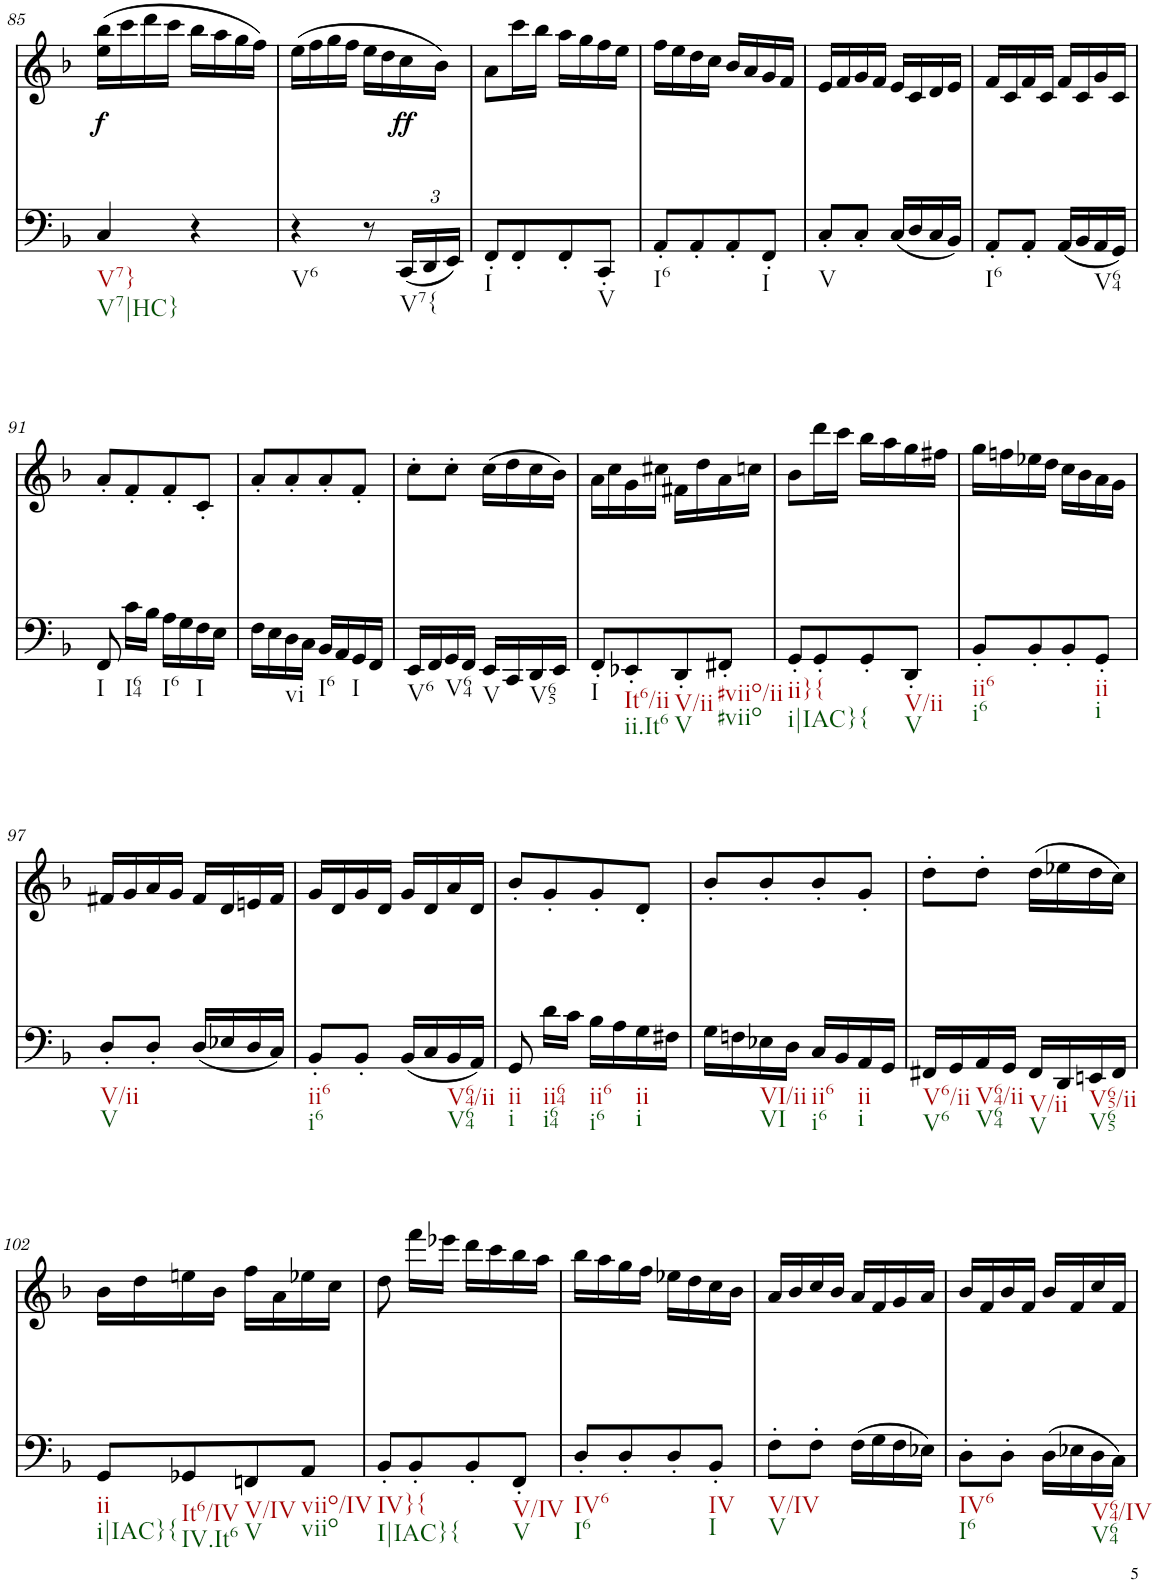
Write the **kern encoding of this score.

**kern	**kern	**text	**dynam
*part2	*part1	*part1	*part1
*staff2	*staff1	*staff1	*staff1
*I"piano	*I"piano	*	*
*I'Pno	*I'Pno	*	*
!!LO:PB:g=z
*clefF4	*clefG2	*	*
*k[b-]	*k[b-]	*	*
*F:	*F:	*	*
*M2/4	*M2/4	*	*
=85	=85	=85	=85
!LO:TX:b:t=V7}	!	!	!
!LO:TX:b:t=V7|HC}	!	!	!
!	!	!	!LO:DY:b
4C/	(16ee\ 16bb-\LL	.	f
.	16ccc\	.	.
.	16ddd\	.	.
.	16ccc\JJ	.	.
4r	16bb-\LL	.	.
.	16aa\	.	.
.	16gg\	.	.
.	16ff\JJ)	.	.
=86	=86	=86	=86
!LO:TX:b:t=V6	!	!	!
4r	(16ee\LL	.	.
.	16ff\	.	.
.	16gg\	.	.
.	16ff\JJ	.	.
8r	16ee\LL	.	.
.	16dd\	.	.
*Xbrackettup	*	*	*
!LO:TX:b:t=V7{	!	!	!
!	!	!LO:LY:b	!LO:DY:b
(24CC/LL	16cc\	ff	ff
24DD/	.	.	.
.	16b-\JJ)	.	.
24EE/JJ)	.	.	.
=87	=87	=87	=87
!LO:TX:b:t=I	!	!	!
!	!	!LO:LY:b	!
8FF'/L	8a\L	ff	.
8FF'/	16ccc\L	.	.
.	16bb-\JJ	.	.
8FF'/	16aa\LL	.	.
.	16gg\	.	.
!LO:TX:b:t=V	!	!	!
8CC'/J	16ff\	.	.
.	16ee\JJ	.	.
=88	=88	=88	=88
!LO:TX:b:t=I6	!	!	!
8AA'/L	16ff\LL	.	.
.	16ee\	.	.
8AA'/	16dd\	.	.
.	16cc\JJ	.	.
8AA'/	16b-/LL	.	.
.	16a/	.	.
!LO:TX:b:t=I	!	!	!
8FF'/J	16g/	.	.
.	16f/JJ	.	.
=89	=89	=89	=89
!LO:TX:b:t=V	!	!	!
8C'/L	16e/LL	.	.
.	16f/	.	.
8C'/J	16g/	.	.
.	16f/JJ	.	.
(16C/LL	16e/LL	.	.
16D/	16c/	.	.
16C/	16d/	.	.
16BB-/JJ)	16e/JJ	.	.
=90	=90	=90	=90
!LO:TX:b:t=I6	!	!	!
8AA'/L	16f/LL	.	.
.	16c/	.	.
8AA'/J	16f/	.	.
.	16c/JJ	.	.
(16AA/LL	16f/LL	.	.
16BB-/	16c/	.	.
!LO:TX:b:t=V64	!	!	!
16AA/	16g/	.	.
16GG/JJ)	16c/JJ	.	.
!!LO:LB:g=z
=91	=91	=91	=91
!LO:TX:b:t=I	!	!	!
8FF/	8a'/L	.	.
!LO:TX:b:t=I64	!	!	!
16c\LL	8f'/	.	.
16B-\JJ	.	.	.
!LO:TX:b:t=I6	!	!	!
16A\LL	8f'/	.	.
16G\	.	.	.
!LO:TX:b:t=I	!	!	!
16F\	8c'/J	.	.
16E\JJ	.	.	.
=92	=92	=92	=92
16F\LL	8a'/L	.	.
16E\	.	.	.
!LO:TX:b:t=vi	!	!	!
16D\	8a'/	.	.
16C\JJ	.	.	.
!LO:TX:b:t=I6	!	!	!
16BB-/LL	8a'/	.	.
16AA/	.	.	.
!LO:TX:b:t=I	!	!	!
16GG/	8f'/J	.	.
16FF/JJ	.	.	.
=93	=93	=93	=93
!LO:TX:b:t=V6	!	!	!
16EE/LL	8cc'\L	.	.
16FF/	.	.	.
!LO:TX:b:t=V64	!	!	!
16GG/	8cc'\J	.	.
16FF/JJ	.	.	.
!LO:TX:b:t=V	!	!	!
16EE/LL	(16cc\LL	.	.
16CC/	16dd\	.	.
!LO:TX:b:t=V65	!	!	!
16DD/	16cc\	.	.
16EE/JJ	16b-\JJ)	.	.
=94	=94	=94	=94
!LO:TX:b:t=I	!	!	!
8FF'/L	16a\LL	.	.
.	16cc\	.	.
!LO:TX:b:t=It6/ii	!	!	!
!LO:TX:b:t=ii.It6	!	!	!
8EE-X'/	16g\	.	.
.	16cc#X\JJ	.	.
!LO:TX:b:t=V/ii	!	!	!
!LO:TX:b:t=V	!	!	!
8DD'/	16f#X\LL	.	.
.	16dd\	.	.
!LO:TX:b:t=#viio/ii	!	!	!
!LO:TX:b:t=#viio	!	!	!
8FF#X'/J	16a\	.	.
.	16ccn\JJ	.	.
=95	=95	=95	=95
!LO:TX:b:t=ii}{	!	!	!
!LO:TX:b:t=i|IAC}{	!	!	!
8GG'/L	8b-\L	.	.
8GG'/	16ddd\L	.	.
.	16ccc\JJ	.	.
8GG'/	16bb-\LL	.	.
.	16aa\	.	.
!LO:TX:b:t=V/ii	!	!	!
!LO:TX:b:t=V	!	!	!
8DD'/J	16gg\	.	.
.	16ff#X\JJ	.	.
=96	=96	=96	=96
!LO:TX:b:t=ii6	!	!	!
!LO:TX:b:t=i6	!	!	!
8BB-'/L	16gg\LL	.	.
.	16ffn\	.	.
8BB-'/	16ee-X\	.	.
.	16dd\JJ	.	.
8BB-'/	16cc\LL	.	.
.	16b-\	.	.
!LO:TX:b:t=ii	!	!	!
!LO:TX:b:t=i	!	!	!
8GG'/J	16a\	.	.
.	16g\JJ	.	.
!!LO:LB:g=z
=97	=97	=97	=97
!LO:TX:b:t=V/ii	!	!	!
!LO:TX:b:t=V	!	!	!
8D'/L	16f#X/LL	.	.
.	16g/	.	.
8D'/J	16a/	.	.
.	16g/JJ	.	.
(16D/LL	16f#/LL	.	.
16E-X/	16d/	.	.
16D/	16en/	.	.
16C/JJ)	16f#/JJ	.	.
=98	=98	=98	=98
!LO:TX:b:t=ii6	!	!	!
!LO:TX:b:t=i6	!	!	!
8BB-'/L	16g/LL	.	.
.	16d/	.	.
8BB-'/J	16g/	.	.
.	16d/JJ	.	.
(16BB-/LL	16g/LL	.	.
16C/	16d/	.	.
!LO:TX:b:t=V64/ii	!	!	!
!LO:TX:b:t=V64	!	!	!
16BB-/	16a/	.	.
16AA/JJ)	16d/JJ	.	.
=99	=99	=99	=99
!LO:TX:b:t=ii	!	!	!
!LO:TX:b:t=i	!	!	!
8GG/	8b-'/L	.	.
!LO:TX:b:t=ii64	!	!	!
!LO:TX:b:t=i64	!	!	!
16d\LL	8g'/	.	.
16c\JJ	.	.	.
!LO:TX:b:t=ii6	!	!	!
!LO:TX:b:t=i6	!	!	!
16B-\LL	8g'/	.	.
16A\	.	.	.
!LO:TX:b:t=ii	!	!	!
!LO:TX:b:t=i	!	!	!
16G\	8d'/J	.	.
16F#X\JJ	.	.	.
=100	=100	=100	=100
16G\LL	8b-'/L	.	.
16Fn\	.	.	.
!LO:TX:b:t=VI/ii	!	!	!
!LO:TX:b:t=VI	!	!	!
16E-X\	8b-'/	.	.
16D\JJ	.	.	.
!LO:TX:b:t=ii6	!	!	!
!LO:TX:b:t=i6	!	!	!
16C/LL	8b-'/	.	.
16BB-/	.	.	.
!LO:TX:b:t=ii	!	!	!
!LO:TX:b:t=i	!	!	!
16AA/	8g'/J	.	.
16GG/JJ	.	.	.
=101	=101	=101	=101
!LO:TX:b:t=V6/ii	!	!	!
!LO:TX:b:t=V6	!	!	!
16FF#X/LL	8dd'\L	.	.
16GG/	.	.	.
!LO:TX:b:t=V64/ii	!	!	!
!LO:TX:b:t=V64	!	!	!
16AA/	8dd'\J	.	.
16GG/JJ	.	.	.
!LO:TX:b:t=V/ii	!	!	!
!LO:TX:b:t=V	!	!	!
16FF#/LL	(16dd\LL	.	.
16DD/	16ee-X\	.	.
!LO:TX:b:t=V65/ii	!	!	!
!LO:TX:b:t=V65	!	!	!
16EEn/	16dd\	.	.
16FF#/JJ	16cc\JJ)	.	.
!!LO:LB:g=z
=102	=102	=102	=102
!LO:TX:b:t=ii	!	!	!
!LO:TX:b:t=i|IAC}{	!	!	!
8GG/L	16b-\LL	.	.
.	16dd\	.	.
!LO:TX:b:t=It6/IV	!	!	!
!LO:TX:b:t=IV.It6	!	!	!
8GG-X/	16een\	.	.
.	16b-\JJ	.	.
!LO:TX:b:t=V/IV	!	!	!
!LO:TX:b:t=V	!	!	!
8FFn/	16ff\LL	.	.
.	16a\	.	.
!LO:TX:b:t=viio/IV	!	!	!
!LO:TX:b:t=viio	!	!	!
8AA/J	16ee-X\	.	.
.	16cc\JJ	.	.
=103	=103	=103	=103
!LO:TX:b:t=IV}{	!	!	!
!LO:TX:b:t=I|IAC}{	!	!	!
8BB-'/L	8dd\	.	.
8BB-'/	16fff\LL	.	.
.	16eee-X\JJ	.	.
8BB-'/	16ddd\LL	.	.
.	16ccc\	.	.
!LO:TX:b:t=V/IV	!	!	!
!LO:TX:b:t=V	!	!	!
8FF'/J	16bb-\	.	.
.	16aa\JJ	.	.
=104	=104	=104	=104
!LO:TX:b:t=IV6	!	!	!
!LO:TX:b:t=I6	!	!	!
8D'/L	16bb-\LL	.	.
.	16aa\	.	.
8D'/	16gg\	.	.
.	16ff\JJ	.	.
8D'/	16ee-X\LL	.	.
.	16dd\	.	.
!LO:TX:b:t=IV	!	!	!
!LO:TX:b:t=I	!	!	!
8BB-'/J	16cc\	.	.
.	16b-\JJ	.	.
=105	=105	=105	=105
!LO:TX:b:t=V/IV	!	!	!
!LO:TX:b:t=V	!	!	!
8F'\L	16a/LL	.	.
.	16b-/	.	.
8F'\J	16cc/	.	.
.	16b-/JJ	.	.
(16F\LL	16a/LL	.	.
16G\	16f/	.	.
16F\	16g/	.	.
16E-X\JJ)	16a/JJ	.	.
=106	=106	=106	=106
!LO:TX:b:t=IV6	!	!	!
!LO:TX:b:t=I6	!	!	!
8D'\L	16b-/LL	.	.
.	16f/	.	.
8D'\J	16b-/	.	.
.	16f/JJ	.	.
(16D\LL	16b-/LL	.	.
16E-X\	16f/	.	.
!LO:TX:b:t=V64/IV	!	!	!
!LO:TX:b:t=V64	!	!	!
16D\	16cc/	.	.
16C\JJ)	16f/JJ	.	.
=	=	=	=
*-	*-	*-	*-
